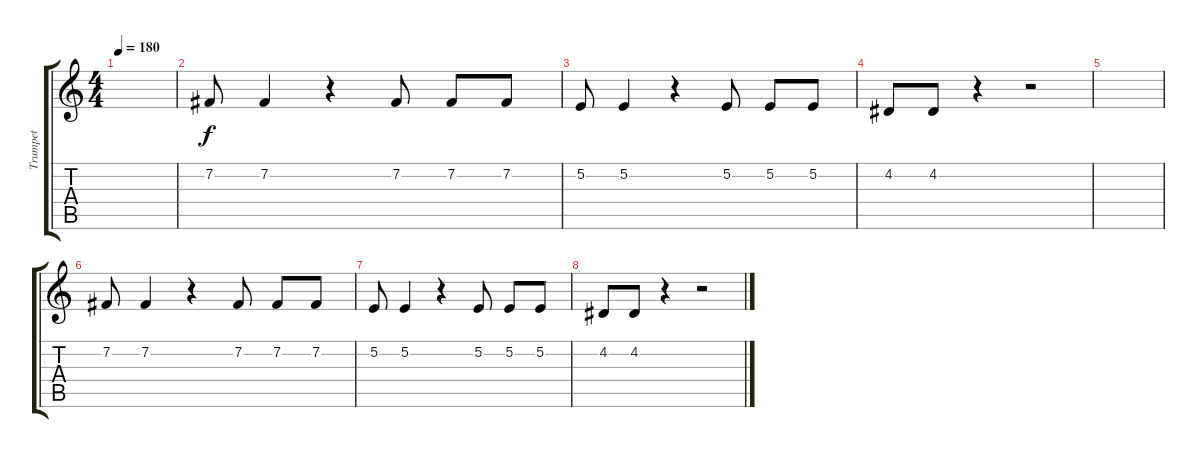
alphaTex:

\track ("Trumpet" "Trumpet") {instrument trumpet}
\staff {score tabs}
\tuning (E4 B3 G3 D3 A2 E2) {hide}
\ts (4 4)
\tempo 180
\clef g2
\ks c
|
7.2.8 7.2.4 r.4 7.2.8 7.2.8 7.2.8 |
5.2.8 5.2.4 r.4 5.2.8 5.2.8 5.2.8 |
4.2.8 4.2.8 r.4 r.2 |
|
7.2.8 7.2.4 r.4 7.2.8 7.2.8 7.2.8 |
5.2.8 5.2.4 r.4 5.2.8 5.2.8 5.2.8 |
4.2.8 4.2.8 r.4 r.2
